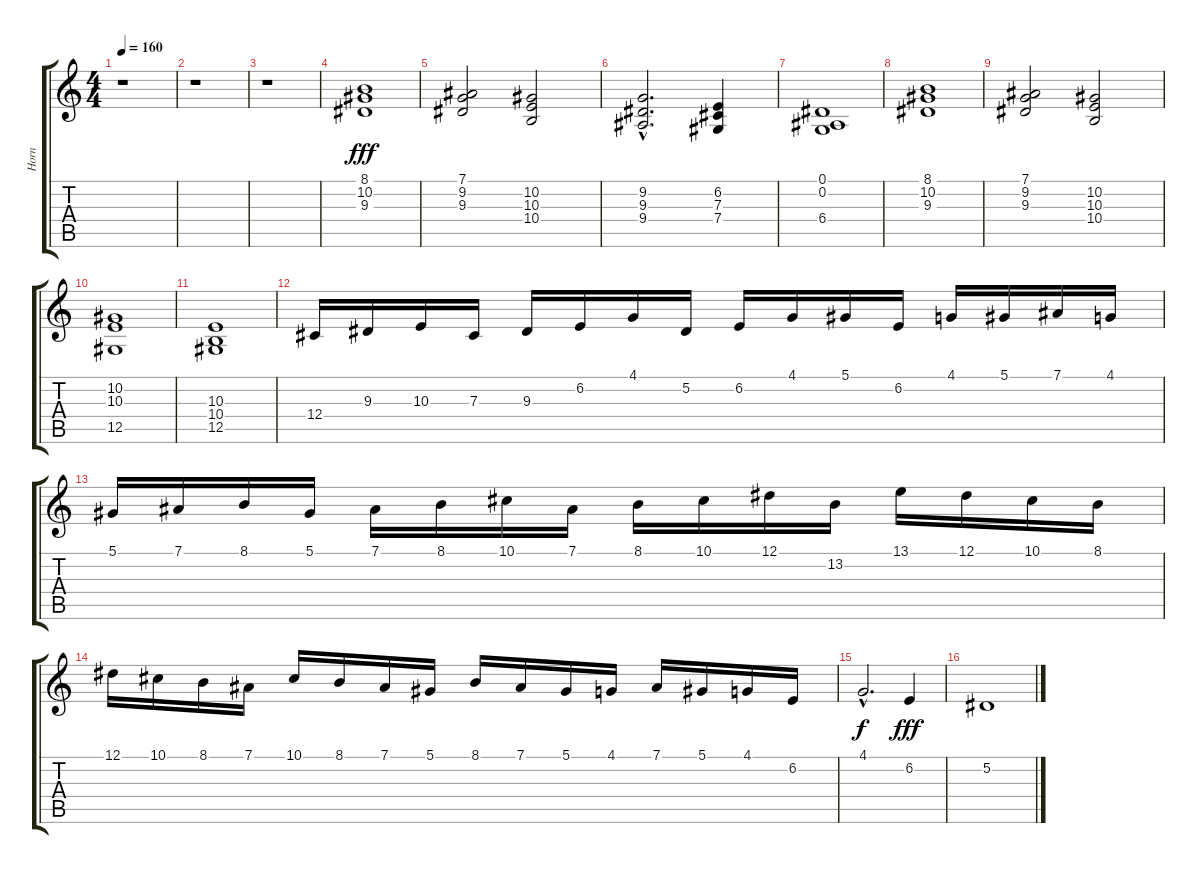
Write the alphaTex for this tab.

\track ("Horn" "Horn") {instrument frenchhorn}
\staff {score tabs}
\tuning (Eb4 Bb3 Gb3 Db3 Ab2 Eb2) {hide}
\ts (4 4)
\tempo 160
\clef g2
\ks c
r.1{dy fff} |
r.1 |
r.1 |
(8.1 10.2 9.3).1 |
(7.1 9.2 9.3).2 (10.2 10.3 10.4).2 |
(9.2{hac} 9.3{hac} 9.4{hac}).2{d} (6.2 7.3 7.4).4 |
(0.1 0.2 6.4).1 |
(8.1 10.2 9.3).1 |
(7.1 9.2 9.3).2 (10.2 10.3 10.4).2 |
(10.2 10.3 12.5).1 |
(10.3 10.4 12.5).1 |
12.4.16 9.3.16 10.3.16 7.3.16 9.3.16 6.2.16 4.1.16 5.2.16 6.2.16 4.1.16 5.1.16 6.2.16 4.1.16 5.1.16 7.1.16 4.1.16 |
5.1.16 7.1.16 8.1.16 5.1.16 7.1.16 8.1.16 10.1.16 7.1.16 8.1.16 10.1.16 12.1.16 13.2.16 13.1.16 12.1.16 10.1.16 8.1.16 |
12.1.16 10.1.16 8.1.16 7.1.16 10.1.16 8.1.16 7.1.16 5.1.16 8.1.16 7.1.16 5.1.16 4.1.16 7.1.16 5.1.16 4.1.16 6.2.16 |
4.1{hac}.2{d dy f} 6.2.4{dy fff} |
5.2.1
